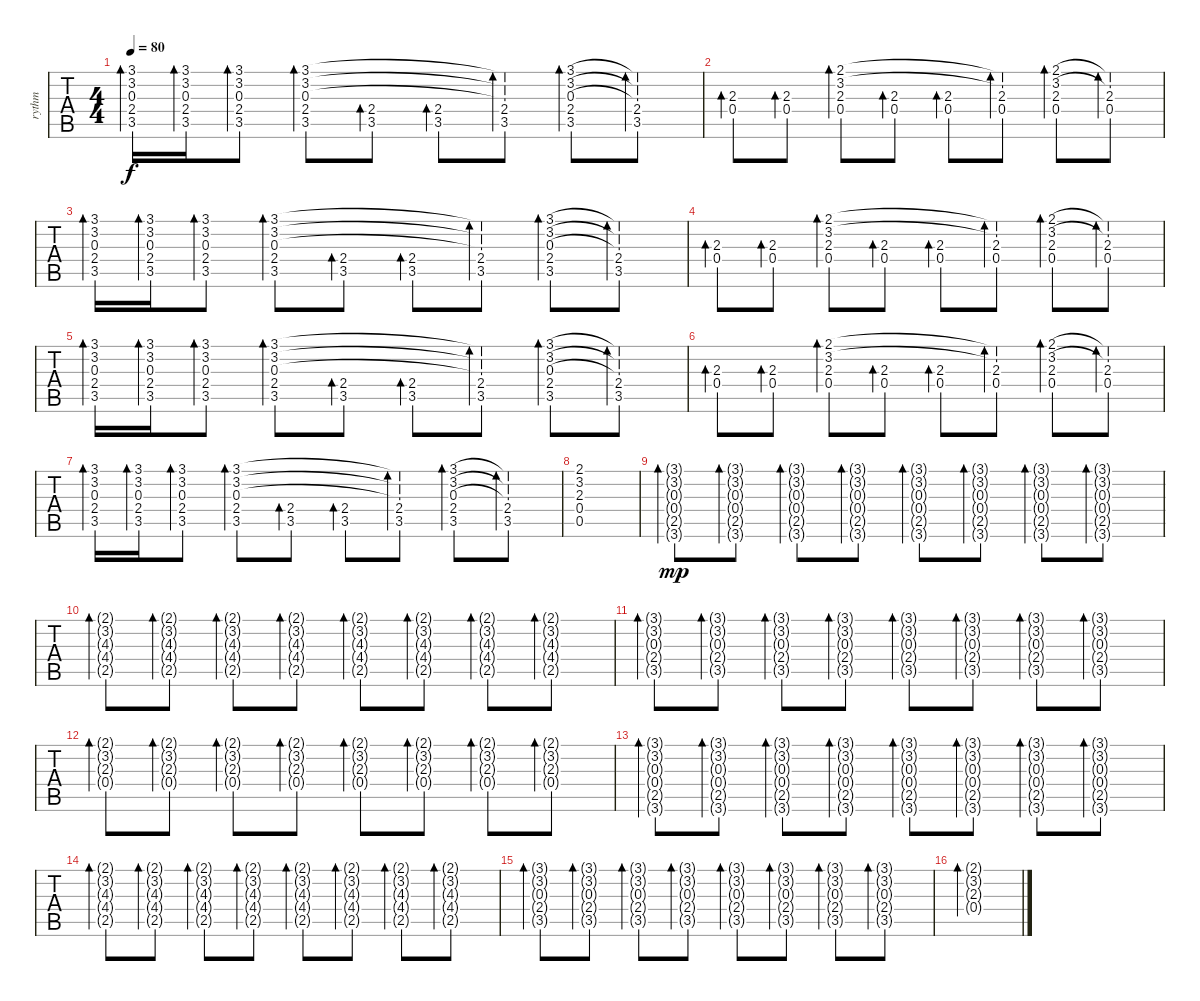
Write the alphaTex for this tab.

\track ("rythm" "rythm") {instrument acousticguitarsteel}
\staff {tabs}
\tuning (E4 B3 G3 D3 A2 E2) {hide}
\ts (4 4)
\tempo 80
\clef g2
\ks c
(3.1 3.2 0.3 2.4 3.5).16{bd 30 dy f} (3.1 3.2 0.3 2.4 3.5).16{bd 30} (3.1 3.2 0.3 2.4 3.5).8{bd 30} (3.1 3.2 0.3 2.4 3.5).8{bd 30} (2.4 3.5).8{bd 30} (2.4 3.5).8{bd 30} (3.1{t} 3.2{t} 0.3{t} 2.4 3.5).8{bd 30} (3.1 3.2 0.3 2.4 3.5).8{bd 30} (3.1{t} 3.2{t} 0.3{t} 2.4 3.5).8{bd 30} |
(2.3 0.4).8{bd 30} (2.3 0.4).8{bd 30} (2.1 3.2 2.3 0.4).8{bd 30} (2.3 0.4).8{bd 30} (2.3 0.4).8{bd 30} (2.1{t} 3.2{t} 2.3 0.4).8{bd 30} (2.1 3.2 2.3 0.4).8{bd 30} (2.1{t} 3.2{t} 2.3 0.4).8{bd 30} |
(3.1 3.2 0.3 2.4 3.5).16{bd 30} (3.1 3.2 0.3 2.4 3.5).16{bd 30} (3.1 3.2 0.3 2.4 3.5).8{bd 30} (3.1 3.2 0.3 2.4 3.5).8{bd 30} (2.4 3.5).8{bd 30} (2.4 3.5).8{bd 30} (3.1{t} 3.2{t} 0.3{t} 2.4 3.5).8{bd 30} (3.1 3.2 0.3 2.4 3.5).8{bd 30} (3.1{t} 3.2{t} 0.3{t} 2.4 3.5).8{bd 30} |
(2.3 0.4).8{bd 30} (2.3 0.4).8{bd 30} (2.1 3.2 2.3 0.4).8{bd 30} (2.3 0.4).8{bd 30} (2.3 0.4).8{bd 30} (2.1{t} 3.2{t} 2.3 0.4).8{bd 30} (2.1 3.2 2.3 0.4).8{bd 30} (2.1{t} 3.2{t} 2.3 0.4).8{bd 30} |
(3.1 3.2 0.3 2.4 3.5).16{bd 30} (3.1 3.2 0.3 2.4 3.5).16{bd 30} (3.1 3.2 0.3 2.4 3.5).8{bd 30} (3.1 3.2 0.3 2.4 3.5).8{bd 30} (2.4 3.5).8{bd 30} (2.4 3.5).8{bd 30} (3.1{t} 3.2{t} 0.3{t} 2.4 3.5).8{bd 30} (3.1 3.2 0.3 2.4 3.5).8{bd 30} (3.1{t} 3.2{t} 0.3{t} 2.4 3.5).8{bd 30} |
(2.3 0.4).8{bd 30} (2.3 0.4).8{bd 30} (2.1 3.2 2.3 0.4).8{bd 30} (2.3 0.4).8{bd 30} (2.3 0.4).8{bd 30} (2.1{t} 3.2{t} 2.3 0.4).8{bd 30} (2.1 3.2 2.3 0.4).8{bd 30} (2.1{t} 3.2{t} 2.3 0.4).8{bd 30} |
(3.1 3.2 0.3 2.4 3.5).16{bd 30} (3.1 3.2 0.3 2.4 3.5).16{bd 30} (3.1 3.2 0.3 2.4 3.5).8{bd 30} (3.1 3.2 0.3 2.4 3.5).8{bd 30} (2.4 3.5).8{bd 30} (2.4 3.5).8{bd 30} (3.1{t} 3.2{t} 0.3{t} 2.4 3.5).8{bd 30} (3.1 3.2 0.3 2.4 3.5).8{bd 30} (3.1{t} 3.2{t} 0.3{t} 2.4 3.5).8{bd 30} |
(2.1 3.2 2.3 0.4 0.5).1 |
(3.1{g} 3.2{g} 0.3{g} 0.4{g} 2.5{g} 3.6{g}).8{bd 30 dy mp} (3.1{g} 3.2{g} 0.3{g} 0.4{g} 2.5{g} 3.6{g}).8{bd 30} (3.1{g} 3.2{g} 0.3{g} 0.4{g} 2.5{g} 3.6{g}).8{bd 30} (3.1{g} 3.2{g} 0.3{g} 0.4{g} 2.5{g} 3.6{g}).8{bd 30} (3.1{g} 3.2{g} 0.3{g} 0.4{g} 2.5{g} 3.6{g}).8{bd 30} (3.1{g} 3.2{g} 0.3{g} 0.4{g} 2.5{g} 3.6{g}).8{bd 30} (3.1{g} 3.2{g} 0.3{g} 0.4{g} 2.5{g} 3.6{g}).8{bd 30} (3.1{g} 3.2{g} 0.3{g} 0.4{g} 2.5{g} 3.6{g}).8{bd 30} |
(2.1{g} 3.2{g} 4.3{g} 4.4{g} 2.5{g}).8{bd 30} (2.1{g} 3.2{g} 4.3{g} 4.4{g} 2.5{g}).8{bd 30} (2.1{g} 3.2{g} 4.3{g} 4.4{g} 2.5{g}).8{bd 30} (2.1{g} 3.2{g} 4.3{g} 4.4{g} 2.5{g}).8{bd 30} (2.1{g} 3.2{g} 4.3{g} 4.4{g} 2.5{g}).8{bd 30} (2.1{g} 3.2{g} 4.3{g} 4.4{g} 2.5{g}).8{bd 30} (2.1{g} 3.2{g} 4.3{g} 4.4{g} 2.5{g}).8{bd 30} (2.1{g} 3.2{g} 4.3{g} 4.4{g} 2.5{g}).8{bd 30} |
(3.1{g} 3.2{g} 0.3{g} 2.4{g} 3.5{g}).8{bd 30} (3.1{g} 3.2{g} 0.3{g} 2.4{g} 3.5{g}).8{bd 30} (3.1{g} 3.2{g} 0.3{g} 2.4{g} 3.5{g}).8{bd 30} (3.1{g} 3.2{g} 0.3{g} 2.4{g} 3.5{g}).8{bd 30} (3.1{g} 3.2{g} 0.3{g} 2.4{g} 3.5{g}).8{bd 30} (3.1{g} 3.2{g} 0.3{g} 2.4{g} 3.5{g}).8{bd 30} (3.1{g} 3.2{g} 0.3{g} 2.4{g} 3.5{g}).8{bd 30} (3.1{g} 3.2{g} 0.3{g} 2.4{g} 3.5{g}).8{bd 30} |
(2.1{g} 3.2{g} 2.3{g} 0.4{g}).8{bd 30} (2.1{g} 3.2{g} 2.3{g} 0.4{g}).8{bd 30} (2.1{g} 3.2{g} 2.3{g} 0.4{g}).8{bd 30} (2.1{g} 3.2{g} 2.3{g} 0.4{g}).8{bd 30} (2.1{g} 3.2{g} 2.3{g} 0.4{g}).8{bd 30} (2.1{g} 3.2{g} 2.3{g} 0.4{g}).8{bd 30} (2.1{g} 3.2{g} 2.3{g} 0.4{g}).8{bd 30} (2.1{g} 3.2{g} 2.3{g} 0.4{g}).8{bd 30} |
(3.1{g} 3.2{g} 0.3{g} 0.4{g} 2.5{g} 3.6{g}).8{bd 30} (3.1{g} 3.2{g} 0.3{g} 0.4{g} 2.5{g} 3.6{g}).8{bd 30} (3.1{g} 3.2{g} 0.3{g} 0.4{g} 2.5{g} 3.6{g}).8{bd 30} (3.1{g} 3.2{g} 0.3{g} 0.4{g} 2.5{g} 3.6{g}).8{bd 30} (3.1{g} 3.2{g} 0.3{g} 0.4{g} 2.5{g} 3.6{g}).8{bd 30} (3.1{g} 3.2{g} 0.3{g} 0.4{g} 2.5{g} 3.6{g}).8{bd 30} (3.1{g} 3.2{g} 0.3{g} 0.4{g} 2.5{g} 3.6{g}).8{bd 30} (3.1{g} 3.2{g} 0.3{g} 0.4{g} 2.5{g} 3.6{g}).8{bd 30} |
(2.1{g} 3.2{g} 4.3{g} 4.4{g} 2.5{g}).8{bd 30} (2.1{g} 3.2{g} 4.3{g} 4.4{g} 2.5{g}).8{bd 30} (2.1{g} 3.2{g} 4.3{g} 4.4{g} 2.5{g}).8{bd 30} (2.1{g} 3.2{g} 4.3{g} 4.4{g} 2.5{g}).8{bd 30} (2.1{g} 3.2{g} 4.3{g} 4.4{g} 2.5{g}).8{bd 30} (2.1{g} 3.2{g} 4.3{g} 4.4{g} 2.5{g}).8{bd 30} (2.1{g} 3.2{g} 4.3{g} 4.4{g} 2.5{g}).8{bd 30} (2.1{g} 3.2{g} 4.3{g} 4.4{g} 2.5{g}).8{bd 30} |
(3.1{g} 3.2{g} 0.3{g} 2.4{g} 3.5{g}).8{bd 30} (3.1{g} 3.2{g} 0.3{g} 2.4{g} 3.5{g}).8{bd 30} (3.1{g} 3.2{g} 0.3{g} 2.4{g} 3.5{g}).8{bd 30} (3.1{g} 3.2{g} 0.3{g} 2.4{g} 3.5{g}).8{bd 30} (3.1{g} 3.2{g} 0.3{g} 2.4{g} 3.5{g}).8{bd 30} (3.1{g} 3.2{g} 0.3{g} 2.4{g} 3.5{g}).8{bd 30} (3.1{g} 3.2{g} 0.3{g} 2.4{g} 3.5{g}).8{bd 30} (3.1{g} 3.2{g} 0.3{g} 2.4{g} 3.5{g}).8{bd 30} |
(2.1{g} 3.2{g} 2.3{g} 0.4{g}).1{bd 30}
